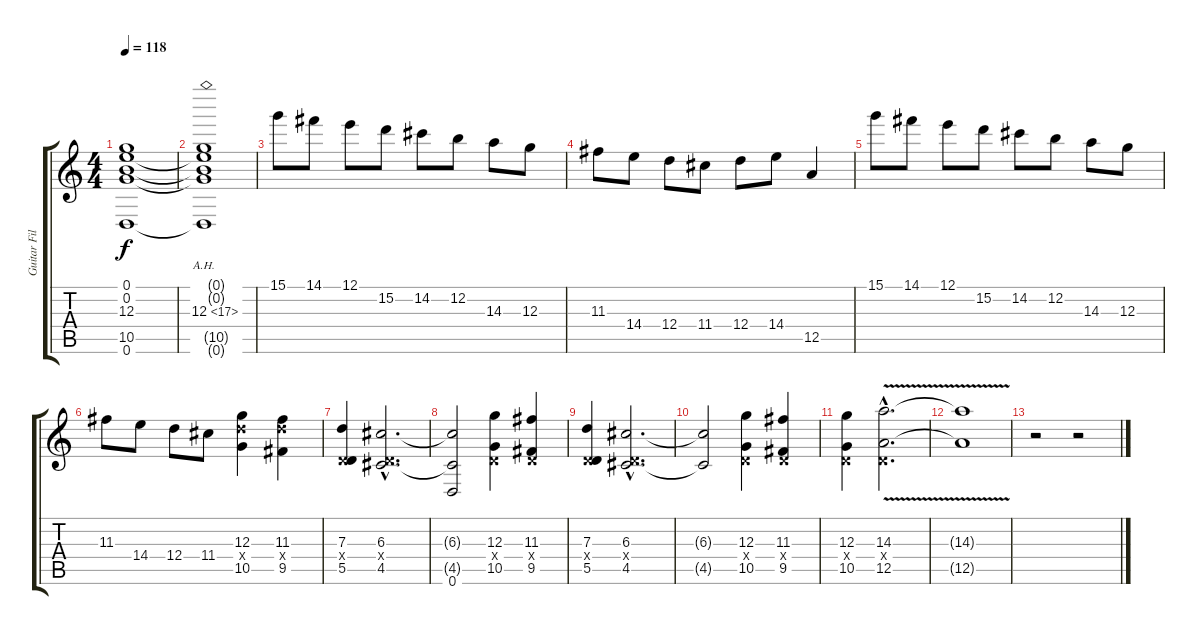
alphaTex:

\track ("Guitar Fill" "Guitar Fil") {instrument distortionguitar}
\staff {score tabs}
\tuning (E4 B3 G3 D3 A2 D2) {hide}
\ts (4 4)
\tempo 118
\clef g2
\ks c
(0.1{t} 0.2{t} 12.3{t} 10.5{t} 0.6{t}).1{dy f} |
(0.1{t} 0.2{t} 12.3{ah 5} 10.5{t} 0.6{t}).1 |
15.1.8 14.1.8 12.1.8 15.2.8 14.2.8 12.2.8 14.3.8 12.3.8 |
11.3.8 14.4.8 12.4.8 11.4.8 12.4.8 14.4.8 12.5.4 |
15.1.8 14.1.8 12.1.8 15.2.8 14.2.8 12.2.8 14.3.8 12.3.8 |
11.3.8 14.4.8 12.4.8 11.4.8 (12.3 12.4{x} 10.5).4 (11.3 12.4{x} 9.5).4 |
(7.3 0.4{x} 5.5).4 (6.3{hac} 0.4{hac x} 4.5{hac}).2{d} |
(6.3{t} 4.5{t} 0.6).2 (12.3 0.4{x} 10.5).4 (11.3 0.4{x} 9.5).4 |
(7.3 0.4{x} 5.5).4 (6.3{hac} 0.4{hac x} 4.5{hac}).2{d} |
(6.3{t} 4.5{t}).2 (12.3 0.4{x} 10.5).4 (11.3 0.4{x} 9.5).4 |
(12.3 0.4{x} 10.5).4 (14.3{v hac} 0.4{hac x} 12.5{v hac}).2{d} |
(14.3{t} 12.5{t}).1 |
r.2 r.2
